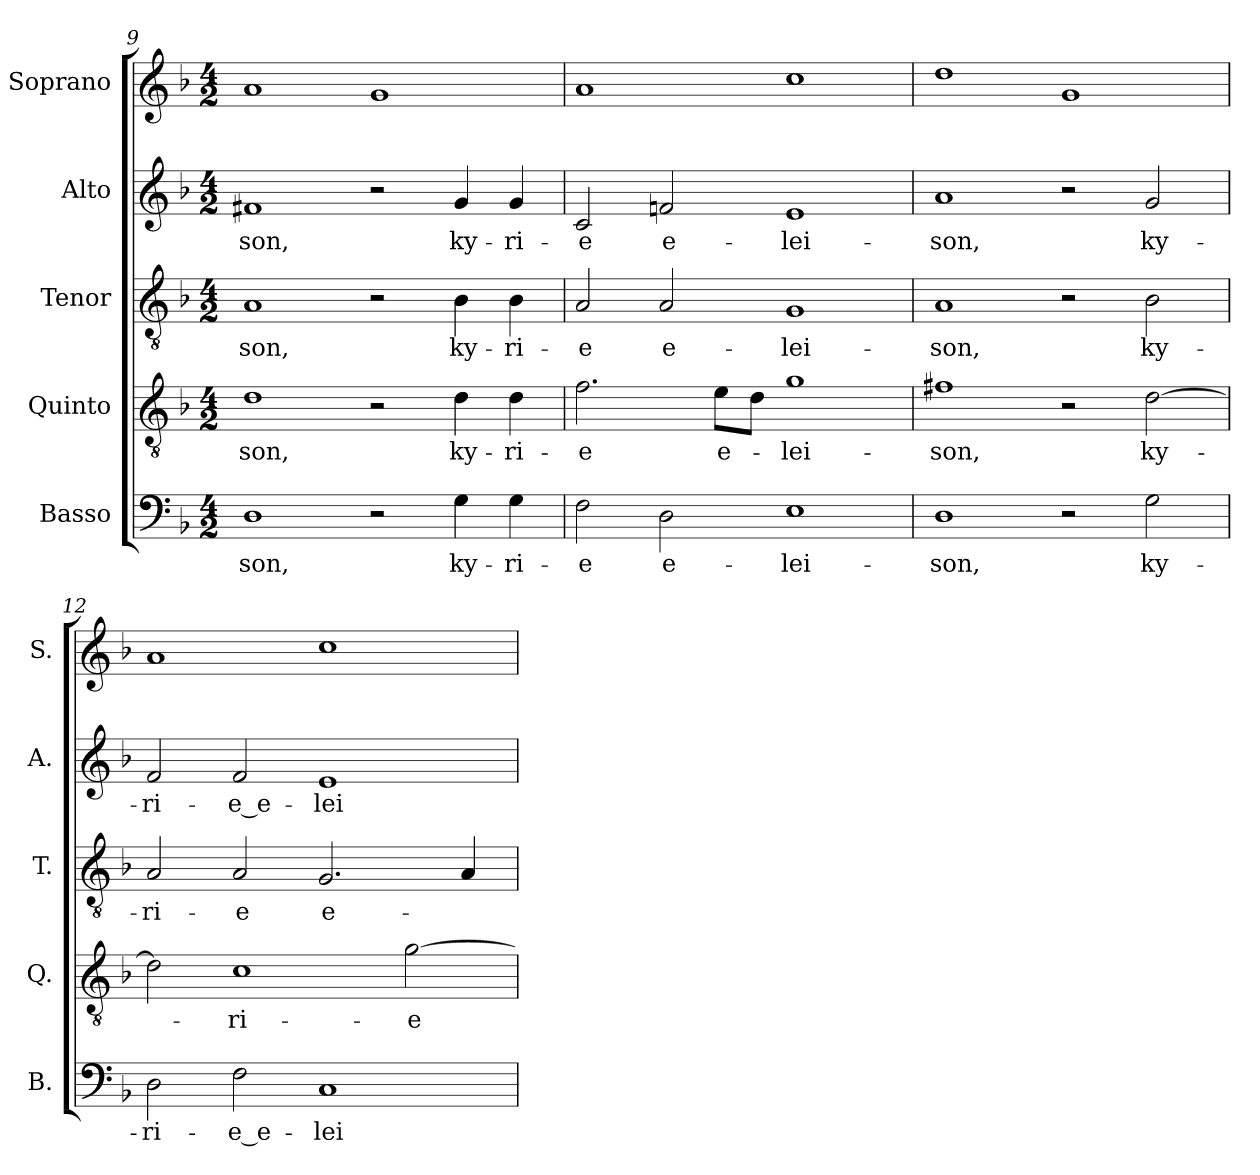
**kern	**text	**kern	**text	**kern	**text	**kern	**text	**kern
*part5	*part5	*part4	*part4	*part3	*part3	*part2	*part2	*part1
*staff5	*staff5	*staff4	*staff4	*staff3	*staff3	*staff2	*staff2	*staff1
*I"Basso	*	*I"Quinto	*	*I"Tenor	*	*I"Alto	*	*I"Soprano
*I'B.	*	*I'Q.	*	*I'T.	*	*I'A.	*	*I'S.
*clefF4	*	*clefGv2	*	*clefGv2	*	*clefG2	*	*clefG2
*	*	*ITrd7c12	*	*ITrd7c12	*	*	*	*
*k[b-]	*	*k[b-]	*	*k[b-]	*	*k[b-]	*	*k[b-]
*F:	*	*F:	*	*F:	*	*F:	*	*F:
*M4/2	*	*M4/2	*	*M4/2	*	*M4/2	*	*M4/2
=9	=9	=9	=9	=9	=9	=9	=9	=9
!	!LO:LY:b:color=#000000	!	!	!	!	!	!	!
!	!	!	!LO:LY:b:color=#000000	!	!	!	!	!
!	!	!	!	!	!LO:LY:b:color=#000000	!	!	!
!	!	!	!	!	!	!	!LO:LY:b:color=#000000	!
1Di	-son,	1Di	-son,	1AAi	-son,	1f#Xi	-son,	1ai
2r	.	2r	.	2r	.	2r	.	1gi
!	!LO:LY:b:color=#000000	!	!	!	!	!	!	!
!	!	!	!LO:LY:b:color=#000000	!	!	!	!	!
!	!	!	!	!	!LO:LY:b:color=#000000	!	!	!
!	!	!	!	!	!	!	!LO:LY:b:color=#000000	!
4Gi\	ky-	4Di\	ky-	4BB-i\	ky-	4gi/	ky-	.
!	!LO:LY:b:color=#000000	!	!	!	!	!	!	!
!	!	!	!LO:LY:b:color=#000000	!	!	!	!	!
!	!	!	!	!	!LO:LY:b:color=#000000	!	!	!
!	!	!	!	!	!	!	!LO:LY:b:color=#000000	!
4Gi\	-ri-	4Di\	-ri-	4BB-i\	-ri-	4gi/	-ri-	.
=10	=10	=10	=10	=10	=10	=10	=10	=10
!	!LO:LY:b:color=#000000	!	!	!	!	!	!	!
!	!	!	!LO:LY:b:color=#000000	!	!	!	!	!
!	!	!	!	!	!LO:LY:b:color=#000000	!	!	!
!	!	!	!	!	!	!	!LO:LY:b:color=#000000	!
2Fi\	-e	2.Fi\	-e	2AAi/	-e	2ci/	-e	1ai
!	!LO:LY:b:color=#000000	!	!	!	!	!	!	!
!	!	!	!	!	!LO:LY:b:color=#000000	!	!	!
!	!	!	!	!	!	!	!LO:LY:b:color=#000000	!
2Di\	e-	.	.	2AAi/	e-	2fni/	e-	.
!	!	!	!LO:LY:b:color=#000000	!	!	!	!	!
.	.	8Ei\L	e-	.	.	.	.	.
.	.	8Di\J	.	.	.	.	.	.
!	!LO:LY:b:color=#000000	!	!	!	!	!	!	!
!	!	!	!LO:LY:b:color=#000000	!	!	!	!	!
!	!	!	!	!	!LO:LY:b:color=#000000	!	!	!
!	!	!	!	!	!	!	!LO:LY:b:color=#000000	!
1Ei	-lei-	1Gi	-lei-	1GGi	-lei-	1ei	-lei-	1cci
=11	=11	=11	=11	=11	=11	=11	=11	=11
!	!LO:LY:b:color=#000000	!	!	!	!	!	!	!
!	!	!	!LO:LY:b:color=#000000	!	!	!	!	!
!	!	!	!	!	!LO:LY:b:color=#000000	!	!	!
!	!	!	!	!	!	!	!LO:LY:b:color=#000000	!
1Di	-son,	1F#Xi	-son,	1AAi	-son,	1ai	-son,	1ddi
2r	.	2r	.	2r	.	2r	.	1gi
!	!LO:LY:b:color=#000000	!	!	!	!	!	!	!
!	!	!	!LO:LY:b:color=#000000	!	!	!	!	!
!	!	!	!	!	!LO:LY:b:color=#000000	!	!	!
!	!	!	!	!	!	!	!LO:LY:b:color=#000000	!
2Gi\	ky-	[2Di\	ky-	2BB-i\	ky-	2gi/	ky-	.
=12	=12	=12	=12	=12	=12	=12	=12	=12
!	!LO:LY:b:color=#000000	!	!	!	!	!	!	!
!	!	!	!	!	!LO:LY:b:color=#000000	!	!	!
!	!	!	!	!	!	!	!LO:LY:b:color=#000000	!
2Di\	-ri-	2Di\]	.	2AAi/	-ri-	2fi/	-ri-	1ai
!	!LO:LY:b:color=#000000	!	!	!	!	!	!	!
!	!	!	!LO:LY:b:color=#000000	!	!	!	!	!
!	!	!	!	!	!LO:LY:b:color=#000000	!	!	!
!	!	!	!	!	!	!	!LO:LY:b:color=#000000	!
2Fi\	-e_e-	1Ci	-ri-	2AAi/	-e	2fi/	-e_e-	.
!	!LO:LY:b:color=#000000	!	!	!	!	!	!	!
!	!	!	!	!	!LO:LY:b:color=#000000	!	!	!
!	!	!	!	!	!	!	!LO:LY:b:color=#000000	!
1Ci	-lei-	.	.	2.GGi/	e-	1ei	-lei-	1cci
!	!	!	!LO:LY:b:color=#000000	!	!	!	!	!
.	.	[2Gi\	-e	.	.	.	.	.
.	.	.	.	4AAi/	.	.	.	.
=	=	=	=	=	=	=	=	=
*-	*-	*-	*-	*-	*-	*-	*-	*-
